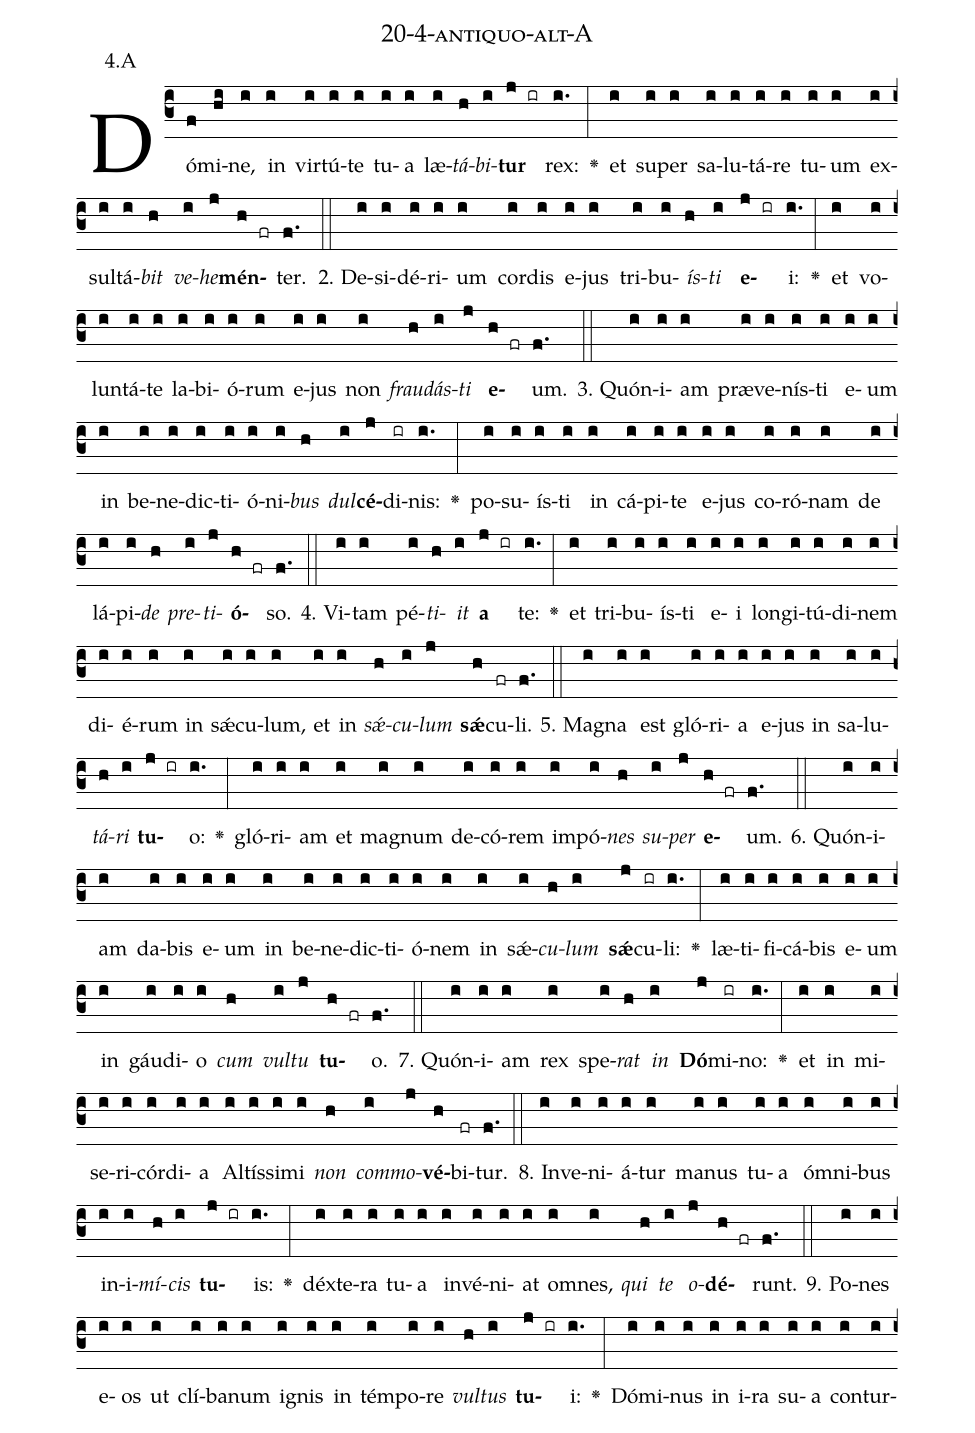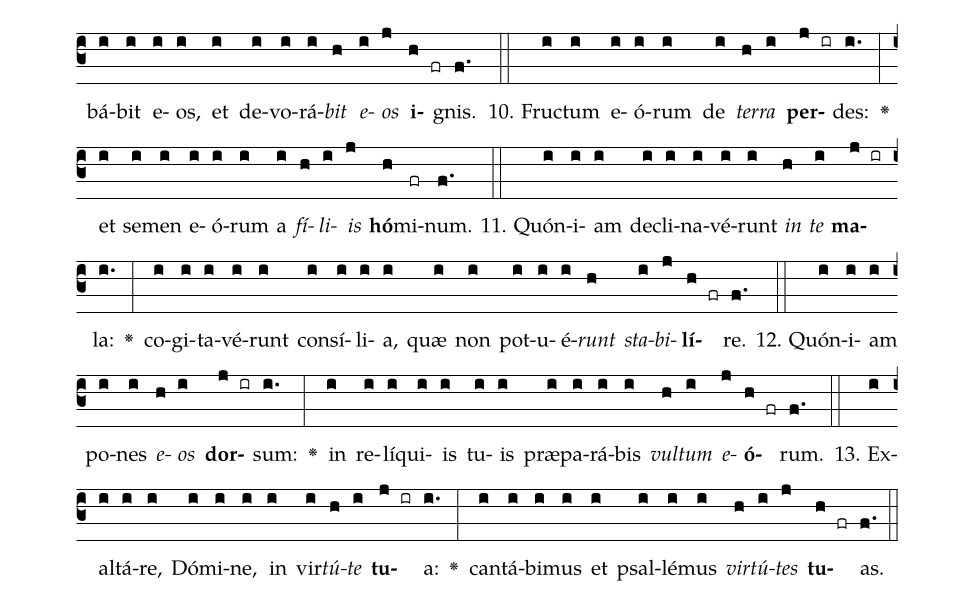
name: 20-4-antiquo-alt-A;
annotation: 4.A;
%%
(c3)Dó(f)mi(hi)ne,(i) in(i) vir(i)tú(i)te(i) tu(i)a(i) læ(i)<i>tá</i>(h)<i>bi</i>(i)<b>tur</b>(j ir) rex:(i.) <v>\greheightstar</v>(:) et(i) su(i)per(i) sa(i)lu(i)tá(i)re(i) tu(i)um(i) ex(i)sul(i)tá(i)<i>bit</i>(h) <i>ve</i>(i)<i>he</i>(j)<b>mén</b>(h fr)ter.(f.) (::)
2. De(i)si(i)dé(i)ri(i)um(i) cor(i)dis(i) e(i)jus(i) tri(i)bu(i)<i>ís</i>(h)<i>ti</i>(i) <b>e</b>(j ir)i:(i.) <v>\greheightstar</v>(:) et(i) vo(i)lun(i)tá(i)te(i) la(i)bi(i)ó(i)rum(i) e(i)jus(i) non(i) <i>frau</i>(h)<i>dás</i>(i)<i>ti</i>(j) <b>e</b>(h fr)um.(f.) (::)
3. Quón(i)i(i)am(i) præ(i)ve(i)nís(i)ti(i) e(i)um(i) in(i) be(i)ne(i)dic(i)ti(i)ó(i)ni(i)<i>bus</i>(h) <i>dul</i>(i)<b>cé</b>(j)di(ir)nis:(i.) <v>\greheightstar</v>(:) po(i)su(i)ís(i)ti(i) in(i) cá(i)pi(i)te(i) e(i)jus(i) co(i)ró(i)nam(i) de(i) lá(i)pi(i)<i>de</i>(h) <i>pre</i>(i)<i>ti</i>(j)<b>ó</b>(h fr)so.(f.) (::)
4. Vi(i)tam(i) pé(i)<i>ti</i>(h)<i>it</i>(i) <b>a</b>(j ir) te:(i.) <v>\greheightstar</v>(:) et(i) tri(i)bu(i)ís(i)ti(i) e(i)i(i) lon(i)gi(i)tú(i)di(i)nem(i) di(i)é(i)rum(i) in(i) sǽ(i)cu(i)lum,(i) et(i) in(i) <i>sǽ</i>(h)<i>cu</i>(i)<i>lum</i>(j) <b>sǽ</b>(h)cu(fr)li.(f.) (::)
5. Ma(i)gna(i) est(i) gló(i)ri(i)a(i) e(i)jus(i) in(i) sa(i)lu(i)<i>tá</i>(h)<i>ri</i>(i) <b>tu</b>(j ir)o:(i.) <v>\greheightstar</v>(:) gló(i)ri(i)am(i) et(i) ma(i)gnum(i) de(i)có(i)rem(i) im(i)pó(i)<i>nes</i>(h) <i>su</i>(i)<i>per</i>(j) <b>e</b>(h fr)um.(f.) (::)
6. Quón(i)i(i)am(i) da(i)bis(i) e(i)um(i) in(i) be(i)ne(i)dic(i)ti(i)ó(i)nem(i) in(i) sǽ(i)<i>cu</i>(h)<i>lum</i>(i) <b>sǽ</b>(j)cu(ir)li:(i.) <v>\greheightstar</v>(:) læ(i)ti(i)fi(i)cá(i)bis(i) e(i)um(i) in(i) gáu(i)di(i)o(i) <i>cum</i>(h) <i>vul</i>(i)<i>tu</i>(j) <b>tu</b>(h fr)o.(f.) (::)
7. Quón(i)i(i)am(i) rex(i) spe(i)<i>rat</i>(h) <i>in</i>(i) <b>Dó</b>(j)mi(ir)no:(i.) <v>\greheightstar</v>(:) et(i) in(i) mi(i)se(i)ri(i)cór(i)di(i)a(i) Al(i)tís(i)si(i)mi(i) <i>non</i>(h) <i>com</i>(i)<i>mo</i>(j)<b>vé</b>(h)bi(fr)tur.(f.) (::)
8. In(i)ve(i)ni(i)á(i)tur(i) ma(i)nus(i) tu(i)a(i) óm(i)ni(i)bus(i) in(i)i(i)<i>mí</i>(h)<i>cis</i>(i) <b>tu</b>(j ir)is:(i.) <v>\greheightstar</v>(:) déx(i)te(i)ra(i) tu(i)a(i) in(i)vé(i)ni(i)at(i) om(i)nes,(i) <i>qui</i>(h) <i>te</i>(i) <i>o</i>(j)<b>dé</b>(h fr)runt.(f.) (::)
9. Po(i)nes(i) e(i)os(i) ut(i) clí(i)ba(i)num(i) i(i)gnis(i) in(i) tém(i)po(i)re(i) <i>vul</i>(h)<i>tus</i>(i) <b>tu</b>(j ir)i:(i.) <v>\greheightstar</v>(:) Dó(i)mi(i)nus(i) in(i) i(i)ra(i) su(i)a(i) con(i)tur(i)bá(i)bit(i) e(i)os,(i) et(i) de(i)vo(i)rá(i)<i>bit</i>(h) <i>e</i>(i)<i>os</i>(j) <b>i</b>(h fr)gnis.(f.) (::)
10. Fruc(i)tum(i) e(i)ó(i)rum(i) de(i) <i>ter</i>(h)<i>ra</i>(i) <b>per</b>(j ir)des:(i.) <v>\greheightstar</v>(:) et(i) se(i)men(i) e(i)ó(i)rum(i) a(i) <i>fí</i>(h)<i>li</i>(i)<i>is</i>(j) <b>hó</b>(h)mi(fr)num.(f.) (::)
11. Quón(i)i(i)am(i) de(i)cli(i)na(i)vé(i)runt(i) <i>in</i>(h) <i>te</i>(i) <b>ma</b>(j ir)la:(i.) <v>\greheightstar</v>(:) co(i)gi(i)ta(i)vé(i)runt(i) con(i)sí(i)li(i)a,(i) quæ(i) non(i) pot(i)u(i)é(i)<i>runt</i>(h) <i>sta</i>(i)<i>bi</i>(j)<b>lí</b>(h fr)re.(f.) (::)
12. Quón(i)i(i)am(i) po(i)nes(i) <i>e</i>(h)<i>os</i>(i) <b>dor</b>(j ir)sum:(i.) <v>\greheightstar</v>(:) in(i) re(i)lí(i)qui(i)is(i) tu(i)is(i) præ(i)pa(i)rá(i)bis(i) <i>vul</i>(h)<i>tum</i>(i) <i>e</i>(j)<b>ó</b>(h fr)rum.(f.) (::)
13. Ex(i)al(i)tá(i)re,(i) Dó(i)mi(i)ne,(i) in(i) vir(i)<i>tú</i>(h)<i>te</i>(i) <b>tu</b>(j ir)a:(i.) <v>\greheightstar</v>(:) can(i)tá(i)bi(i)mus(i) et(i) psal(i)lé(i)mus(i) <i>vir</i>(h)<i>tú</i>(i)<i>tes</i>(j) <b>tu</b>(h fr)as.(f.) (::)
